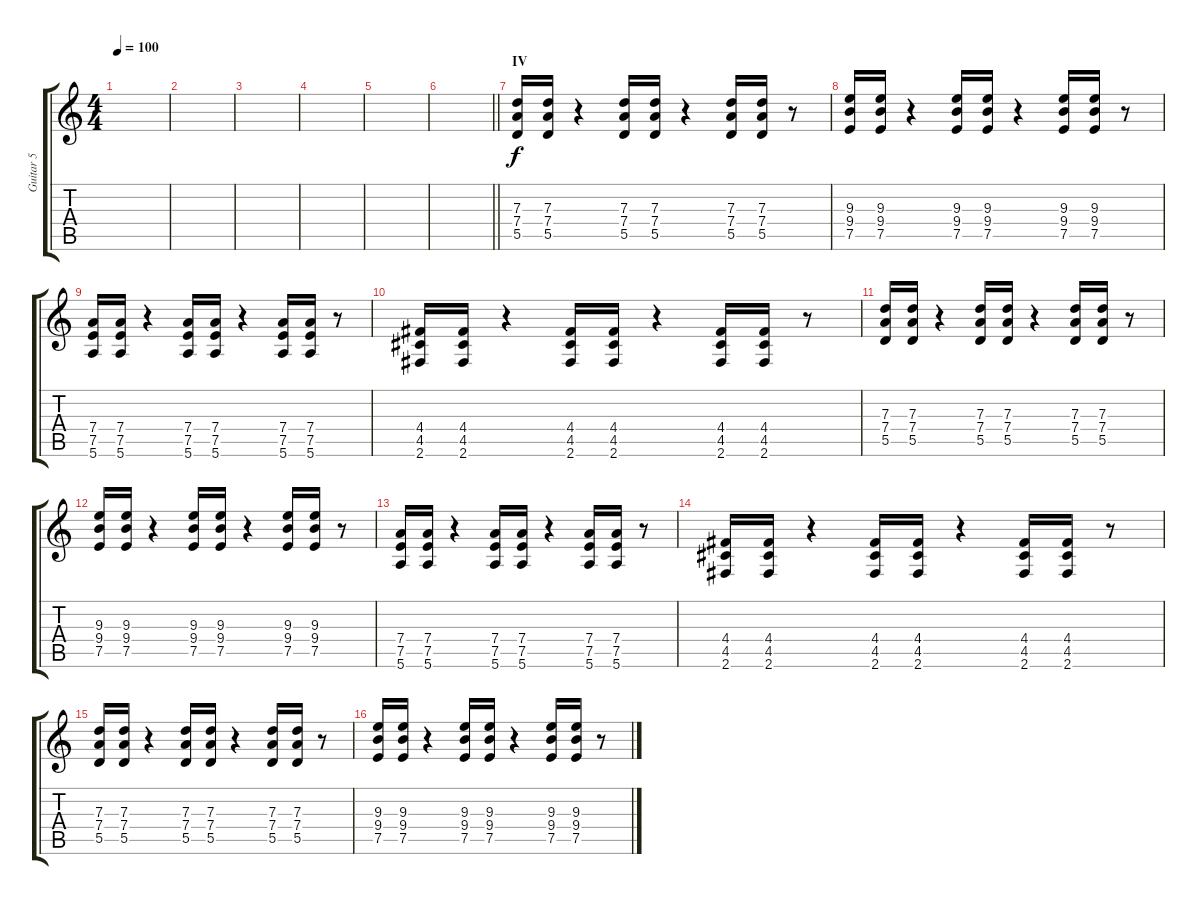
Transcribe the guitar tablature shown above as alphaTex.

\track ("Guitar 5" "Guitar 5") {instrument distortionguitar}
\staff {score tabs}
\tuning (E4 B3 G3 D3 A2 E2) {hide}
\ts (4 4)
\tempo 100
\clef g2
\ks c
|
|
|
|
|
\barLineRight lightlight
|
\section ("" "IV")
(7.3 7.4 5.5).16 (7.3 7.4 5.5).16 r.4 (7.3 7.4 5.5).16 (7.3 7.4 5.5).16 r.4 (7.3 7.4 5.5).16 (7.3 7.4 5.5).16 r.8 |
(9.3 9.4 7.5).16 (9.3 9.4 7.5).16 r.4 (9.3 9.4 7.5).16 (9.3 9.4 7.5).16 r.4 (9.3 9.4 7.5).16 (9.3 9.4 7.5).16 r.8 |
(7.4 7.5 5.6).16 (7.4 7.5 5.6).16 r.4 (7.4 7.5 5.6).16 (7.4 7.5 5.6).16 r.4 (7.4 7.5 5.6).16 (7.4 7.5 5.6).16 r.8 |
(4.4 4.5 2.6).16 (4.4 4.5 2.6).16 r.4 (4.4 4.5 2.6).16 (4.4 4.5 2.6).16 r.4 (4.4 4.5 2.6).16 (4.4 4.5 2.6).16 r.8 |
(7.3 7.4 5.5).16 (7.3 7.4 5.5).16 r.4 (7.3 7.4 5.5).16 (7.3 7.4 5.5).16 r.4 (7.3 7.4 5.5).16 (7.3 7.4 5.5).16 r.8 |
(9.3 9.4 7.5).16 (9.3 9.4 7.5).16 r.4 (9.3 9.4 7.5).16 (9.3 9.4 7.5).16 r.4 (9.3 9.4 7.5).16 (9.3 9.4 7.5).16 r.8 |
(7.4 7.5 5.6).16 (7.4 7.5 5.6).16 r.4 (7.4 7.5 5.6).16 (7.4 7.5 5.6).16 r.4 (7.4 7.5 5.6).16 (7.4 7.5 5.6).16 r.8 |
(4.4 4.5 2.6).16 (4.4 4.5 2.6).16 r.4 (4.4 4.5 2.6).16 (4.4 4.5 2.6).16 r.4 (4.4 4.5 2.6).16 (4.4 4.5 2.6).16 r.8 |
(7.3 7.4 5.5).16 (7.3 7.4 5.5).16 r.4 (7.3 7.4 5.5).16 (7.3 7.4 5.5).16 r.4 (7.3 7.4 5.5).16 (7.3 7.4 5.5).16 r.8 |
(9.3 9.4 7.5).16 (9.3 9.4 7.5).16 r.4 (9.3 9.4 7.5).16 (9.3 9.4 7.5).16 r.4 (9.3 9.4 7.5).16 (9.3 9.4 7.5).16 r.8
